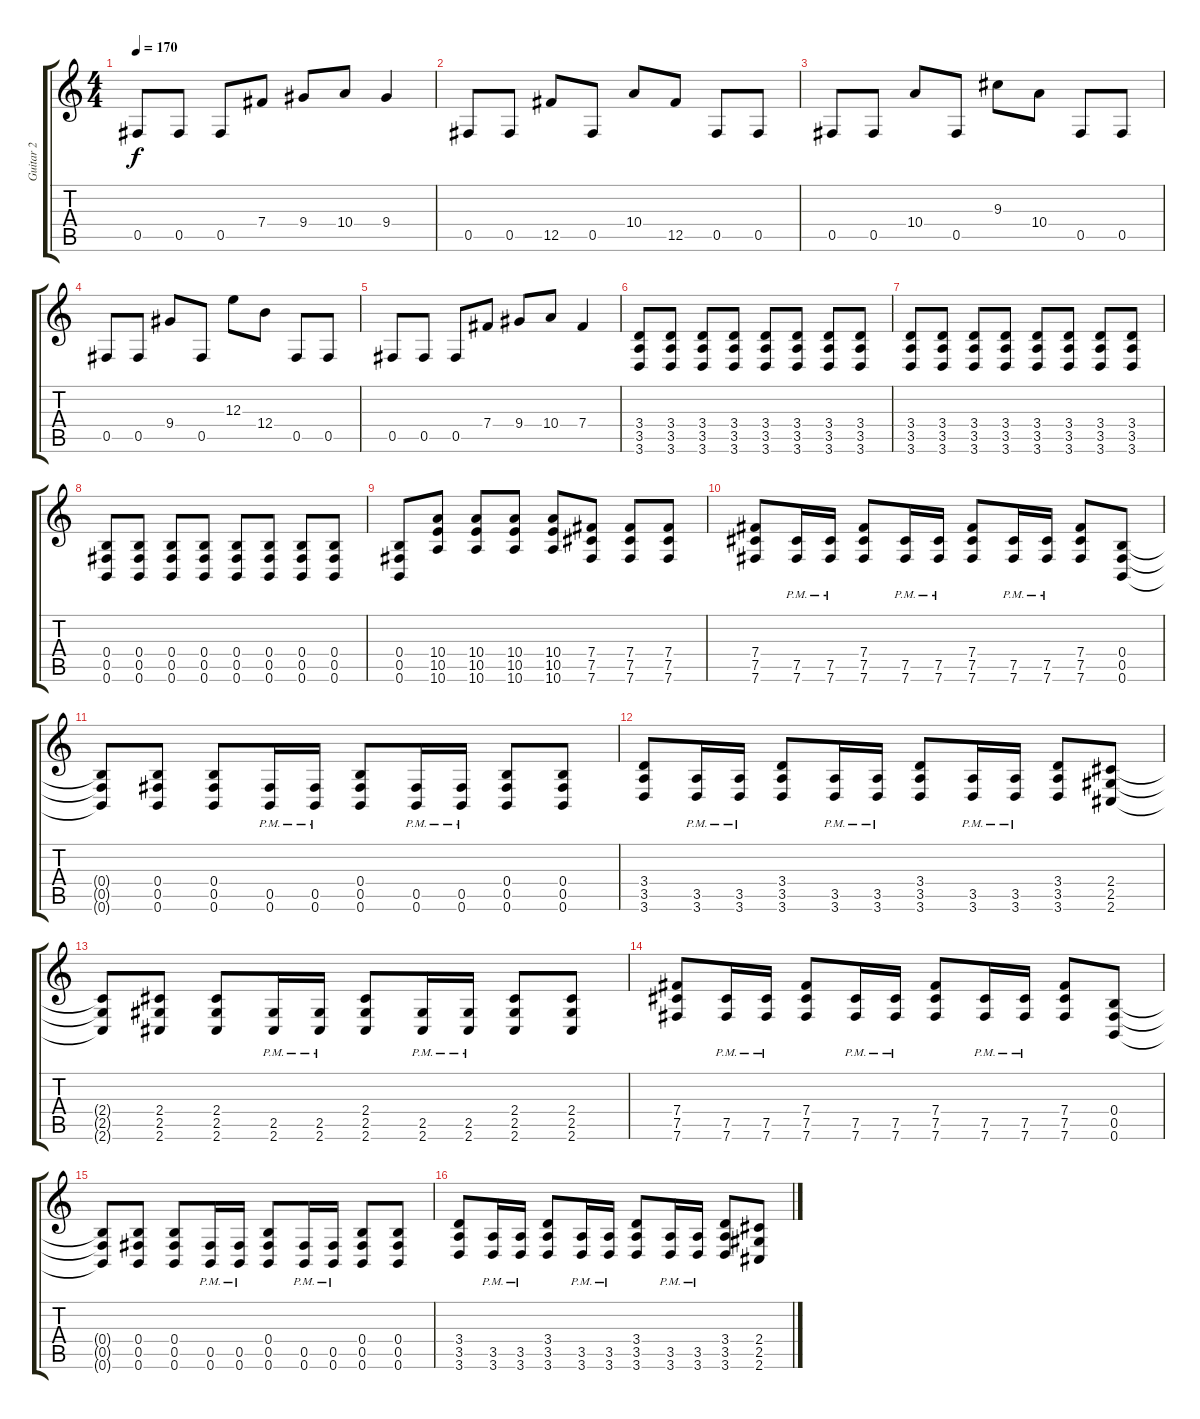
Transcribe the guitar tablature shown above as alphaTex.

\track ("Guitar 2" "Guitar 2") {instrument overdrivenguitar}
\staff {score tabs}
\tuning (Db4 Ab3 E3 B2 Gb2 B1) {hide}
\ts (4 4)
\tempo 170
\clef g2
\ks c
0.5.8{dy f} 0.5.8 0.5.8 7.4.8 9.4.8 10.4.8 9.4.4 |
0.5.8 0.5.8 12.5.8 0.5.8 10.4.8 12.5.8 0.5.8 0.5.8 |
0.5.8 0.5.8 10.4.8 0.5.8 9.3.8 10.4.8 0.5.8 0.5.8 |
0.5.8 0.5.8 9.4.8 0.5.8 12.3.8 12.4.8 0.5.8 0.5.8 |
0.5.8 0.5.8 0.5.8 7.4.8 9.4.8 10.4.8 7.4.4 |
(3.4 3.5 3.6).8 (3.4 3.5 3.6).8 (3.4 3.5 3.6).8 (3.4 3.5 3.6).8 (3.4 3.5 3.6).8 (3.4 3.5 3.6).8 (3.4 3.5 3.6).8 (3.4 3.5 3.6).8 |
(3.4 3.5 3.6).8 (3.4 3.5 3.6).8 (3.4 3.5 3.6).8 (3.4 3.5 3.6).8 (3.4 3.5 3.6).8 (3.4 3.5 3.6).8 (3.4 3.5 3.6).8 (3.4 3.5 3.6).8 |
(0.4 0.5 0.6).8 (0.4 0.5 0.6).8 (0.4 0.5 0.6).8 (0.4 0.5 0.6).8 (0.4 0.5 0.6).8 (0.4 0.5 0.6).8 (0.4 0.5 0.6).8 (0.4 0.5 0.6).8 |
(0.4 0.5 0.6).8 (10.4 10.5 10.6).8 (10.4 10.5 10.6).8 (10.4 10.5 10.6).8 (10.4 10.5 10.6).8 (7.4 7.5 7.6).8 (7.4 7.5 7.6).8 (7.4 7.5 7.6).8 |
(7.4 7.5 7.6).8 (7.5{pm} 7.6{pm}).16 (7.5{pm} 7.6{pm}).16 (7.4 7.5 7.6).8 (7.5{pm} 7.6{pm}).16 (7.5{pm} 7.6{pm}).16 (7.4 7.5 7.6).8 (7.5{pm} 7.6{pm}).16 (7.5{pm} 7.6{pm}).16 (7.4 7.5 7.6).8 (0.4 0.5 0.6).8 |
(0.4{t} 0.5{t} 0.6{t}).8 (0.4 0.5 0.6).8 (0.4 0.5 0.6).8 (0.5{pm} 0.6{pm}).16 (0.5{pm} 0.6{pm}).16 (0.4 0.5 0.6).8 (0.5{pm} 0.6{pm}).16 (0.5{pm} 0.6{pm}).16 (0.4 0.5 0.6).8 (0.4 0.5 0.6).8 |
(3.4 3.5 3.6).8 (3.5{pm} 3.6{pm}).16 (3.5{pm} 3.6{pm}).16 (3.4 3.5 3.6).8 (3.5{pm} 3.6{pm}).16 (3.5{pm} 3.6{pm}).16 (3.4 3.5 3.6).8 (3.5{pm} 3.6{pm}).16 (3.5{pm} 3.6{pm}).16 (3.4 3.5 3.6).8 (2.4 2.5 2.6).8 |
(2.4{t} 2.5{t} 2.6{t}).8 (2.4 2.5 2.6).8 (2.4 2.5 2.6).8 (2.5{pm} 2.6{pm}).16 (2.5{pm} 2.6{pm}).16 (2.4 2.5 2.6).8 (2.5{pm} 2.6{pm}).16 (2.5{pm} 2.6{pm}).16 (2.4 2.5 2.6).8 (2.4 2.5 2.6).8 |
(7.4 7.5 7.6).8 (7.5{pm} 7.6{pm}).16 (7.5{pm} 7.6{pm}).16 (7.4 7.5 7.6).8 (7.5{pm} 7.6{pm}).16 (7.5{pm} 7.6{pm}).16 (7.4 7.5 7.6).8 (7.5{pm} 7.6{pm}).16 (7.5{pm} 7.6{pm}).16 (7.4 7.5 7.6).8 (0.4 0.5 0.6).8 |
(0.4{t} 0.5{t} 0.6{t}).8 (0.4 0.5 0.6).8 (0.4 0.5 0.6).8 (0.5{pm} 0.6{pm}).16 (0.5{pm} 0.6{pm}).16 (0.4 0.5 0.6).8 (0.5{pm} 0.6{pm}).16 (0.5{pm} 0.6{pm}).16 (0.4 0.5 0.6).8 (0.4 0.5 0.6).8 |
(3.4 3.5 3.6).8 (3.5{pm} 3.6{pm}).16 (3.5{pm} 3.6{pm}).16 (3.4 3.5 3.6).8 (3.5{pm} 3.6{pm}).16 (3.5{pm} 3.6{pm}).16 (3.4 3.5 3.6).8 (3.5{pm} 3.6{pm}).16 (3.5{pm} 3.6{pm}).16 (3.4 3.5 3.6).8 (2.4 2.5 2.6).8
